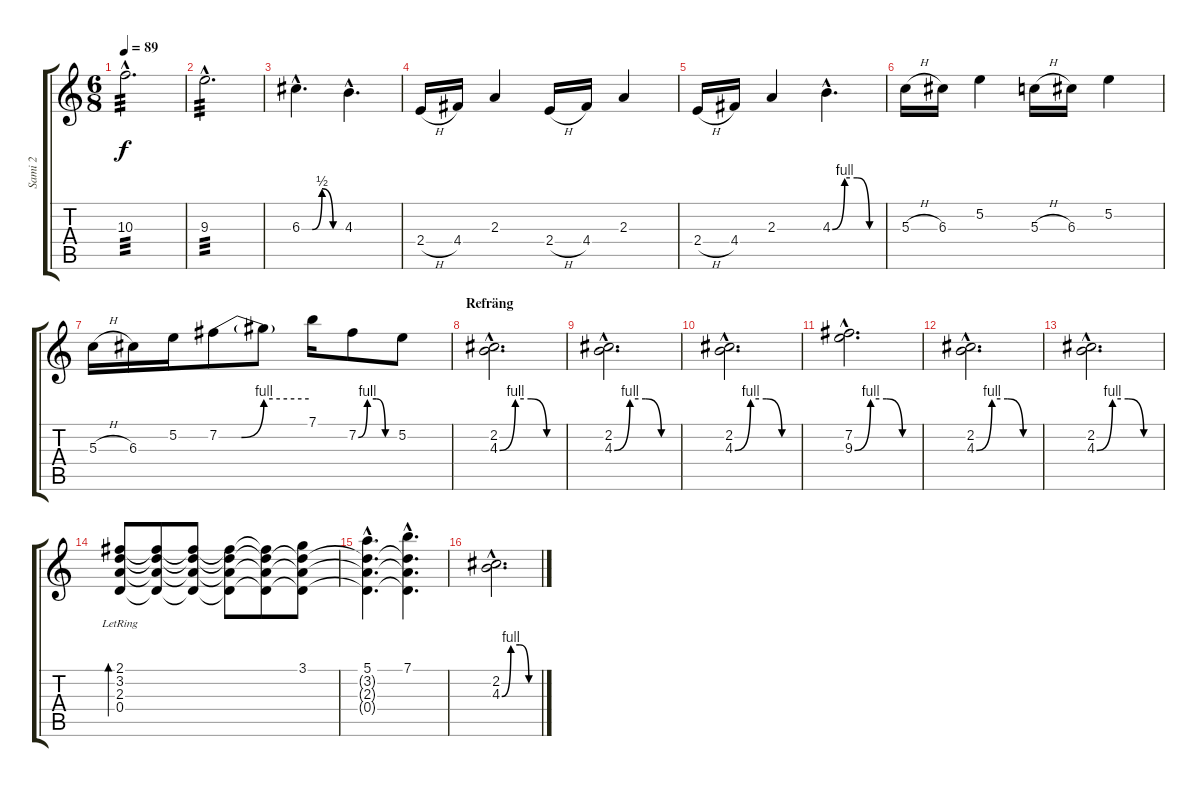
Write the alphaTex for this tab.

\track ("Sami 2" "Sami 2") {instrument distortionguitar}
\staff {score tabs}
\tuning (E4 B3 G3 D3 A2 E2) {hide}
\ts (6 8)
\tempo 89
\clef g2
\ks c
10.3{hac}.2{d tp 3 dy f} |
9.3{hac}.2{d tp 3} |
6.3{be (custom 0 0 16 0 31 2 48 0 60 0) hac}.4{d} 4.3{hac}.4{d} |
2.4{h}.16 4.4.16 2.3.4 2.4{h}.16 4.4.16 2.3.4 |
2.4{h}.16 4.4.16 2.3.4 4.3{be (custom 0 0 15 4 30 4 45 0 60 0) hac}.4{d} |
5.3{h}.16 6.3.16 5.2.4 5.3{h}.16 6.3.16 5.2.4 |
5.3{h}.16 6.3.16 5.2.16 7.2{be (custom 0 0 15 0 30 4 60 4)}.8 7.2{t}.8 7.1.16 7.2{be (custom 0 0 15 4 30 4 45 0 60 0)}.8 5.2.8 |
\section ("" "Refräng")
(2.2{hac} 4.3{be (custom 0 0 15 4 30 4 45 0 60 0) hac}).2{d} |
(2.2{hac} 4.3{be (custom 0 0 15 4 30 4 45 0 60 0) hac}).2{d} |
(2.2{hac} 4.3{be (custom 0 0 15 4 30 4 45 0 60 0) hac}).2{d} |
(7.2{hac} 9.3{be (custom 0 0 15 4 30 4 45 0 60 0) hac}).2{d} |
(2.2{hac} 4.3{be (custom 0 0 15 4 30 4 45 0 60 0) hac}).2{d} |
(2.2{hac} 4.3{be (custom 0 0 15 4 30 4 45 0 60 0) hac}).2{d} |
(2.1 3.2{lr} 2.3{lr} 0.4{lr}).8{bd 480} (2.1{t} 3.2{t} 2.3{t} 0.4{t}).8 (2.1{t} 3.2{t} 2.3{t} 0.4{t}).8 (2.1{t} 3.2{t} 2.3{t} 0.4{t}).8 (2.1{t} 3.2{t} 2.3{t} 0.4{t}).8 (3.1 3.2{t} 2.3{t} 0.4{t}).8 |
(5.1{hac} 3.2{hac t} 2.3{hac t} 0.4{hac t}).4{d} (7.1{hac} 3.2{hac t} 2.3{hac t} 0.4{hac t}).4{d} |
(2.2{hac} 4.3{be (custom 0 0 15 4 30 4 45 0 60 0) hac}).2{d}
